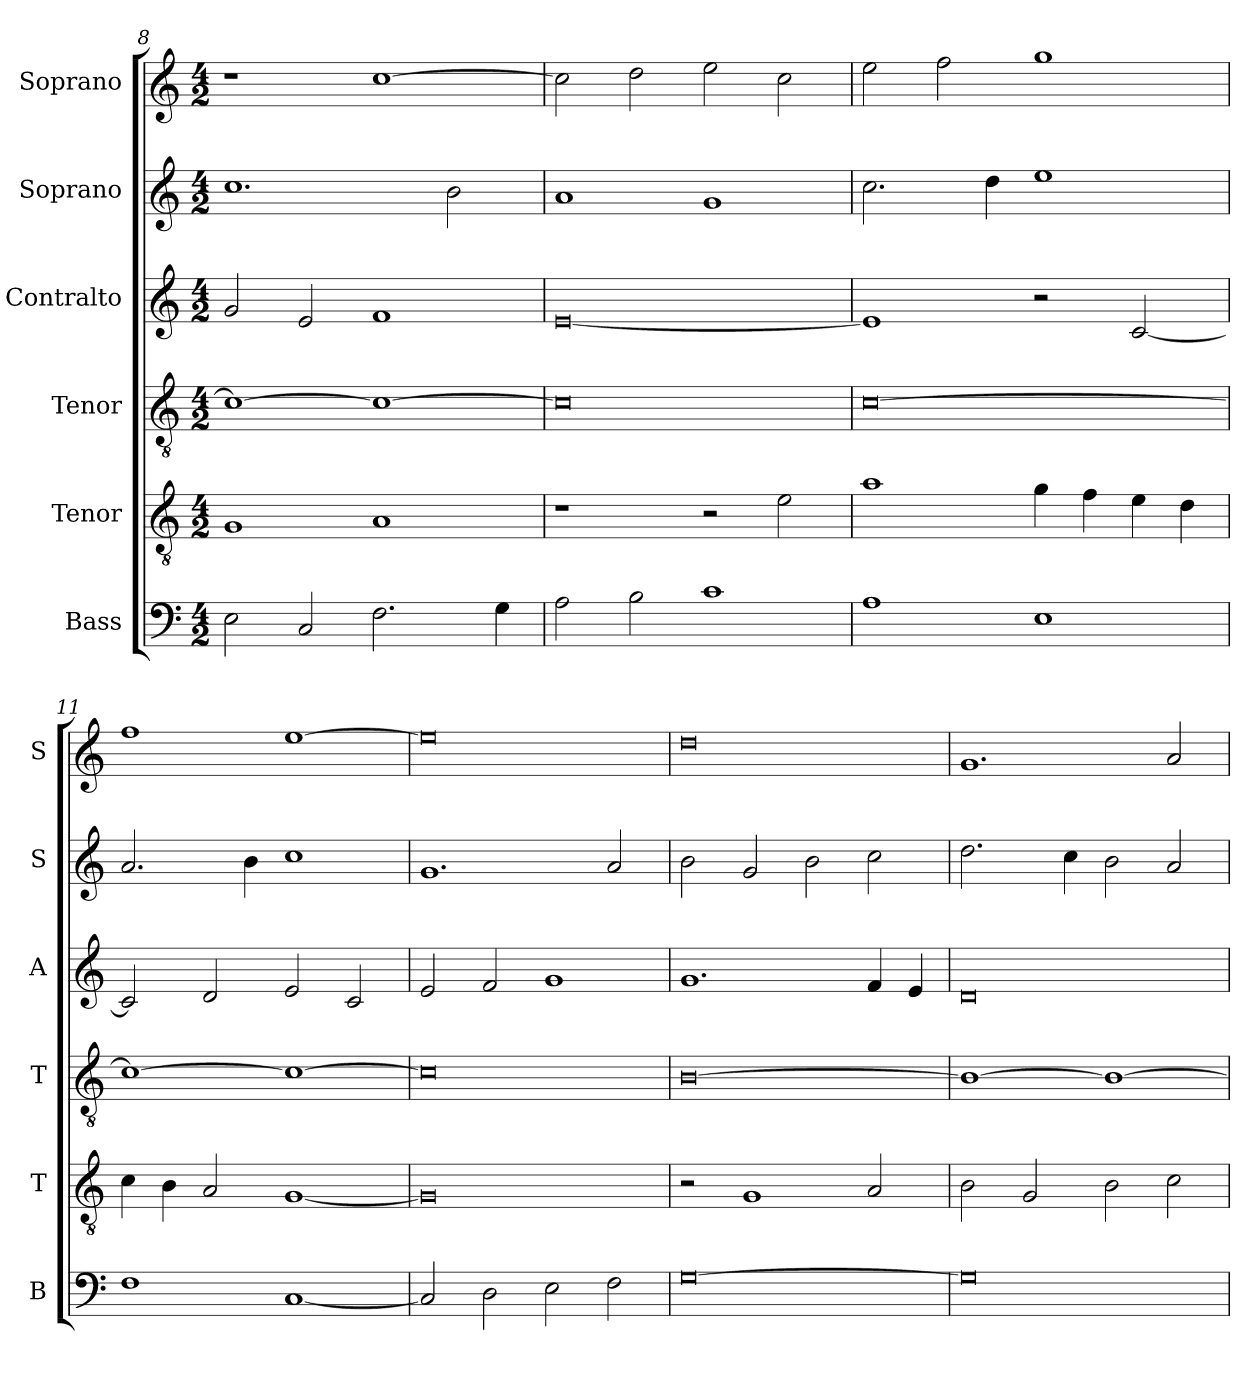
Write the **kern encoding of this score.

**kern	**kern	**kern	**kern	**kern	**kern
*part6	*part5	*part4	*part3	*part2	*part1
*staff6	*staff5	*staff4	*staff3	*staff2	*staff1
*I"Bass	*I"Tenor	*I"Tenor	*I"Contralto	*I"Soprano	*I"Soprano
*I'B	*I'T	*I'T	*I'A	*I'S	*I'S
*clefF4	*clefGv2	*clefGv2	*clefG2	*clefG2	*clefG2
*k[]	*k[]	*k[]	*k[]	*k[]	*k[]
*G:mix	*G:mix	*G:mix	*G:mix	*G:mix	*G:mix
*M4/2	*M4/2	*M4/2	*M4/2	*M4/2	*M4/2
=8	=8	=8	=8	=8	=8
2E	1G	1c_	2g	1.cc	1r
2C	.	.	2e	.	.
2.F	1A	1c_	1f	.	[1cc
.	.	.	.	2b	.
4G	.	.	.	.	.
=9	=9	=9	=9	=9	=9
2A	1r	0c]	[0e	1a	2cc]
2B	.	.	.	.	2dd
1c	2r	.	.	1g	2ee
.	2e	.	.	.	2cc
=10	=10	=10	=10	=10	=10
1A	1a	[0c	1e]	2.cc	2ee
.	.	.	.	.	2ff
.	.	.	.	4dd	.
1E	4g	.	2r	1ee	1gg
.	4f	.	.	.	.
.	4e	.	[2c	.	.
.	4d	.	.	.	.
=11	=11	=11	=11	=11	=11
1F	4c	1c_	2c]	2.a	1ff
.	4B	.	.	.	.
.	2A	.	2d	.	.
.	.	.	.	4b	.
[1C	[1G	1c_	2e	1cc	[1ee
.	.	.	2c	.	.
=12	=12	=12	=12	=12	=12
2C]	0G]	0c]	2e	1.g	0ee]
2D	.	.	2f	.	.
2E	.	.	1g	.	.
2F	.	.	.	2a	.
=13	=13	=13	=13	=13	=13
[0G	2r	[0B	1.g	2b	0dd
.	1G	.	.	2g	.
.	.	.	.	2b	.
.	2A	.	4f	2cc	.
.	.	.	4e	.	.
=14	=14	=14	=14	=14	=14
0G]	2B	1B_	0d	2.dd	1.g
.	2G	.	.	.	.
.	.	.	.	4cc	.
.	2B	1B_	.	2b	.
.	2c	.	.	2a	2a
=	=	=	=	=	=
*-	*-	*-	*-	*-	*-
